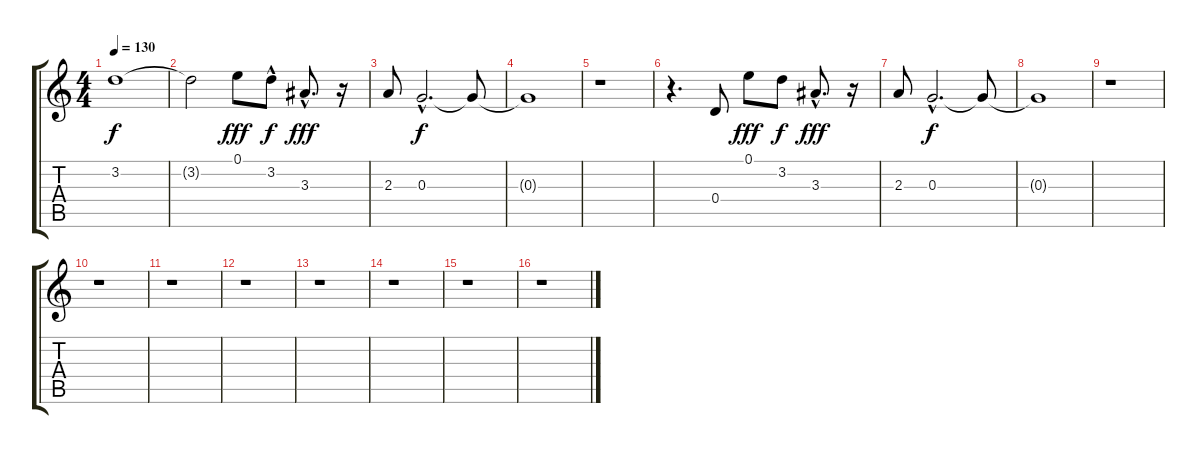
\track "" {instrument fretlessbass}
\staff {score tabs}
\tuning (E4 B3 G3 D3 A2 E2) {hide}
\ts (4 4)
\tempo 130
\clef g2
\ks c
3.2{t}.1{dy f} |
3.2{t}.2 0.1.8{dy fff} 3.2{hac}.8{dy f} 3.3{hac}.8{d dy fff} r.16 |
2.3.8 0.3{hac}.2{d dy f} 0.3{t}.8 |
0.3{t}.1 |
r.1 |
r.4{d} 0.4.8 0.1.8{dy fff} 3.2.8{dy f} 3.3{hac}.8{d dy fff} r.16 |
2.3.8 0.3{hac}.2{d dy f} 0.3{t}.8 |
0.3{t}.1 |
r.1 |
r.1 |
r.1 |
r.1 |
r.1 |
r.1 |
r.1 |
r.1
